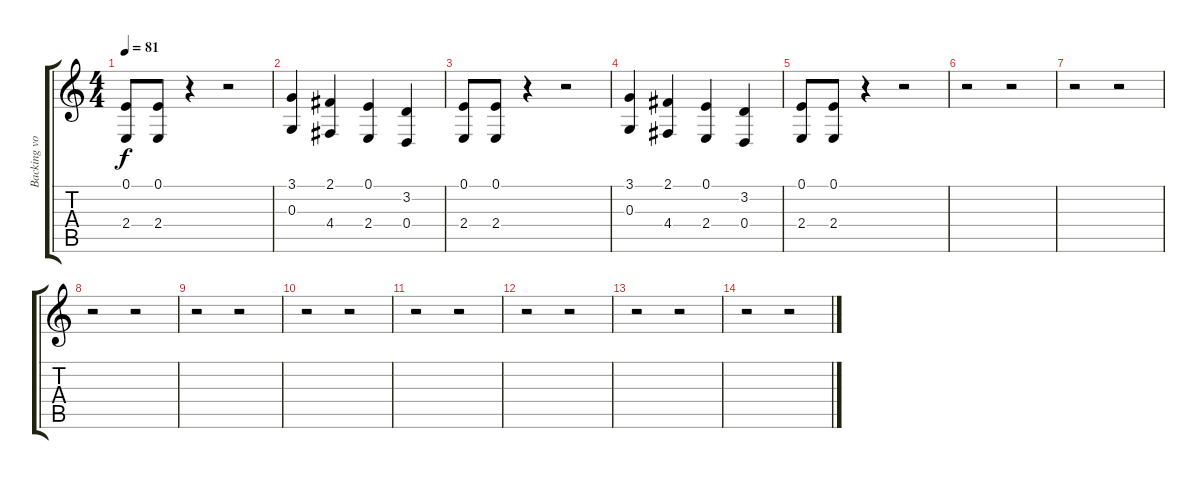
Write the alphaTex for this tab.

\track ("Backing voice" "Backing vo") {instrument voiceoohs}
\staff {score tabs}
\tuning (E4 B3 G3 D3 A2 E2) {hide}
\ts (4 4)
\tempo 81
\clef g2
\ks c
(0.1 2.4).8{dy f instrument voiceoohs} (0.1 2.4).8 r.4 r.2 |
(3.1 0.3).4 (2.1 4.4).4 (0.1 2.4).4 (3.2 0.4).4 |
(0.1 2.4).8 (0.1 2.4).8 r.4 r.2 |
(3.1 0.3).4 (2.1 4.4).4 (0.1 2.4).4 (3.2 0.4).4 |
(0.1 2.4).8 (0.1 2.4).8 r.4 r.2 |
r.2 r.2 |
r.2 r.2 |
r.2 r.2 |
r.2 r.2 |
r.2 r.2 |
r.2 r.2 |
r.2 r.2 |
r.2 r.2 |
r.2 r.2
